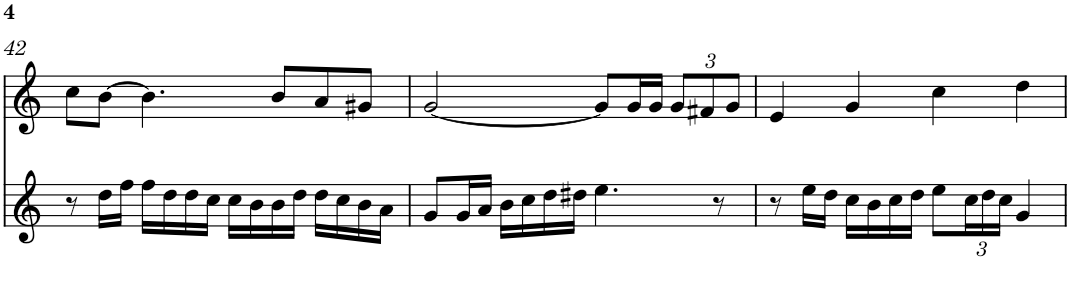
**kern	**kern
*part2	*part1
*staff2	*staff1
*I"Piano	*I"Piano
*I'Pno	*I'Pno
!!LO:PB:g=z
*clefG2	*clefG2
*k[]	*k[]
*M4/4	*M4/4
=42	=42
8r	8cc\L
16dd\LL	[8b\J
16ff\JJ	.
16ff\LL	4.b\]
16dd\	.
16dd\	.
16cc\JJ	.
16cc\LL	.
16b\	.
16b\	8b/L
16dd\JJ	.
16dd\LL	8a/
16cc\	.
16b\	8g#X/J
16a\JJ	.
=43	=43
8g/L	[2g/
16g/L	.
16a/JJ	.
16b\LL	.
16cc\	.
16dd\	.
16dd#X\JJ	.
4.ee\	8g/L]
.	16g/L
.	16g/JJ
*	*Xbrackettup
.	12g/L
.	12f#X/
8r	.
.	12g/J
=44	=44
8r	4e/
16ee\LL	.
16dd\JJ	.
16cc\LL	4g/
16b\	.
16cc\	.
16dd\JJ	.
8ee\L	4cc\
*Xbrackettup	*
24cc\L	.
24dd\	.
24cc\JJ	.
4g/	4dd\
=	=
*-	*-
